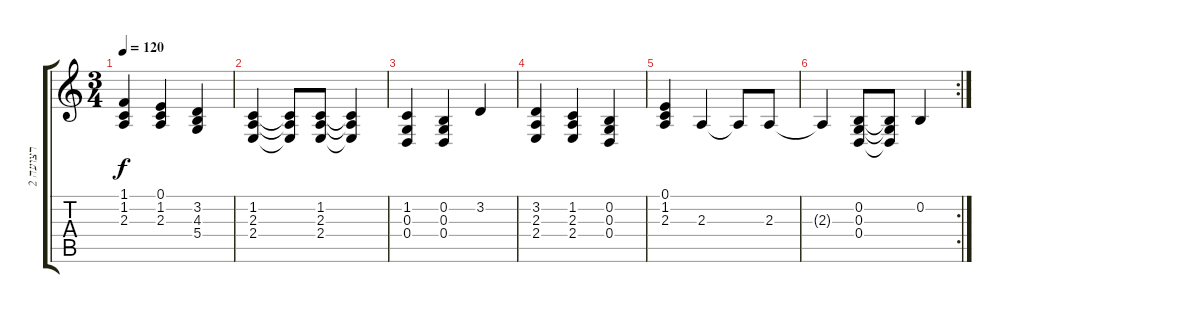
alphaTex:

\track ("רצועה 2" "רצועה 2") {instrument acousticgrandpiano}
\staff {score tabs}
\tuning (E4 B3 G3 D3 A2 E2) {hide}
\ts (3 4)
\tempo 120
\clef g2
\ks c
(1.1 1.2 2.3).4{dy f} (0.1 1.2 2.3).4 (3.2 4.3 5.4).4 |
(1.2 2.3 2.4).4 (1.2{t} 2.3{t} 2.4{t}).8 (1.2 2.3 2.4).8 (1.2{t} 2.3{t} 2.4{t}).4 |
(1.2 0.3 0.4).4 (0.2 0.3 0.4).4 3.2.4 |
(3.2 2.3 2.4).4 (1.2 2.3 2.4).4 (0.2 0.3 0.4).4 |
(0.1 1.2 2.3).4 2.3.4 2.3{t}.8 2.3.8 |
\rc 2
2.3{t}.4 (0.2 0.3 0.4).8 (0.2{t} 0.3{t} 0.4{t}).8 0.2.4
